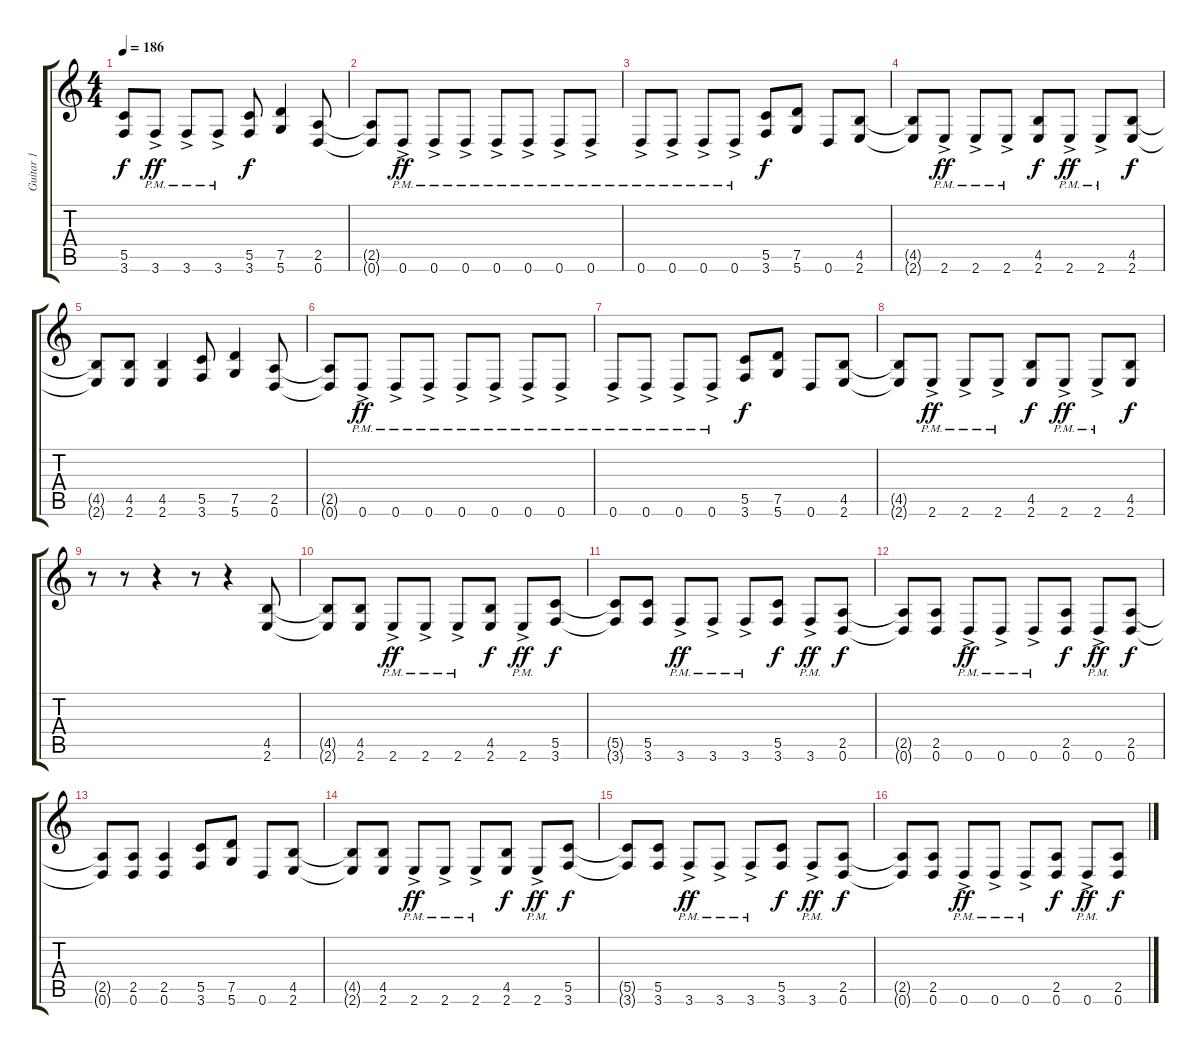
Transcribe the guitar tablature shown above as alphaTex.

\track ("Guitar 1" "Guitar 1") {instrument distortionguitar}
\staff {score tabs}
\tuning (D4 A3 F3 C3 G2 D2) {hide}
\ts (4 4)
\tempo 186
\clef g2
\ks c
(5.5{t} 3.6{t}).8{dy f} 3.6{ac pm}.8{dy ff} 3.6{ac pm}.8 3.6{ac pm}.8 (5.5 3.6).8{dy f} (7.5 5.6).4 (2.5 0.6).8 |
(2.5{t} 0.6{t}).8 0.6{ac pm}.8{dy ff} 0.6{ac pm}.8 0.6{ac pm}.8 0.6{ac pm}.8 0.6{ac pm}.8 0.6{ac pm}.8 0.6{ac pm}.8 |
0.6{ac pm}.8 0.6{ac pm}.8 0.6{ac pm}.8 0.6{ac pm}.8 (5.5 3.6).8{dy f} (7.5 5.6).8 0.6.8 (4.5 2.6).8 |
(4.5{t} 2.6{t}).8 2.6{ac pm}.8{dy ff} 2.6{ac pm}.8 2.6{ac pm}.8 (4.5 2.6).8{dy f} 2.6{ac pm}.8{dy ff} 2.6{ac pm}.8 (4.5 2.6).8{dy f} |
(4.5{t} 2.6{t}).8 (4.5 2.6).8 (4.5 2.6).4 (5.5 3.6).8 (7.5 5.6).4 (2.5 0.6).8 |
(2.5{t} 0.6{t}).8 0.6{ac pm}.8{dy ff} 0.6{ac pm}.8 0.6{ac pm}.8 0.6{ac pm}.8 0.6{ac pm}.8 0.6{ac pm}.8 0.6{ac pm}.8 |
0.6{ac pm}.8 0.6{ac pm}.8 0.6{ac pm}.8 0.6{ac pm}.8 (5.5 3.6).8{dy f} (7.5 5.6).8 0.6.8 (4.5 2.6).8 |
(4.5{t} 2.6{t}).8 2.6{ac pm}.8{dy ff} 2.6{ac pm}.8 2.6{ac pm}.8 (4.5 2.6).8{dy f} 2.6{ac pm}.8{dy ff} 2.6{ac pm}.8 (4.5 2.6).8{dy f} |
r.8 r.8 r.4 r.8 r.4 (4.5 2.6).8 |
(4.5{t} 2.6{t}).8 (4.5 2.6).8 2.6{ac pm}.8{dy ff} 2.6{ac pm}.8 2.6{ac pm}.8 (4.5 2.6).8{dy f} 2.6{ac pm}.8{dy ff} (5.5 3.6).8{dy f} |
(5.5{t} 3.6{t}).8 (5.5 3.6).8 3.6{ac pm}.8{dy ff} 3.6{ac pm}.8 3.6{ac pm}.8 (5.5 3.6).8{dy f} 3.6{ac pm}.8{dy ff} (2.5 0.6).8{dy f} |
(2.5{t} 0.6{t}).8 (2.5 0.6).8 0.6{ac pm}.8{dy ff} 0.6{ac pm}.8 0.6{ac pm}.8 (2.5 0.6).8{dy f} 0.6{ac pm}.8{dy ff} (2.5 0.6).8{dy f} |
(2.5{t} 0.6{t}).8 (2.5 0.6).8 (2.5 0.6).4 (5.5 3.6).8 (7.5 5.6).8 0.6.8 (4.5 2.6).8 |
(4.5{t} 2.6{t}).8 (4.5 2.6).8 2.6{ac pm}.8{dy ff} 2.6{ac pm}.8 2.6{ac pm}.8 (4.5 2.6).8{dy f} 2.6{ac pm}.8{dy ff} (5.5 3.6).8{dy f} |
(5.5{t} 3.6{t}).8 (5.5 3.6).8 3.6{ac pm}.8{dy ff} 3.6{ac pm}.8 3.6{ac pm}.8 (5.5 3.6).8{dy f} 3.6{ac pm}.8{dy ff} (2.5 0.6).8{dy f} |
(2.5{t} 0.6{t}).8 (2.5 0.6).8 0.6{ac pm}.8{dy ff} 0.6{ac pm}.8 0.6{ac pm}.8 (2.5 0.6).8{dy f} 0.6{ac pm}.8{dy ff} (2.5 0.6).8{dy f}
